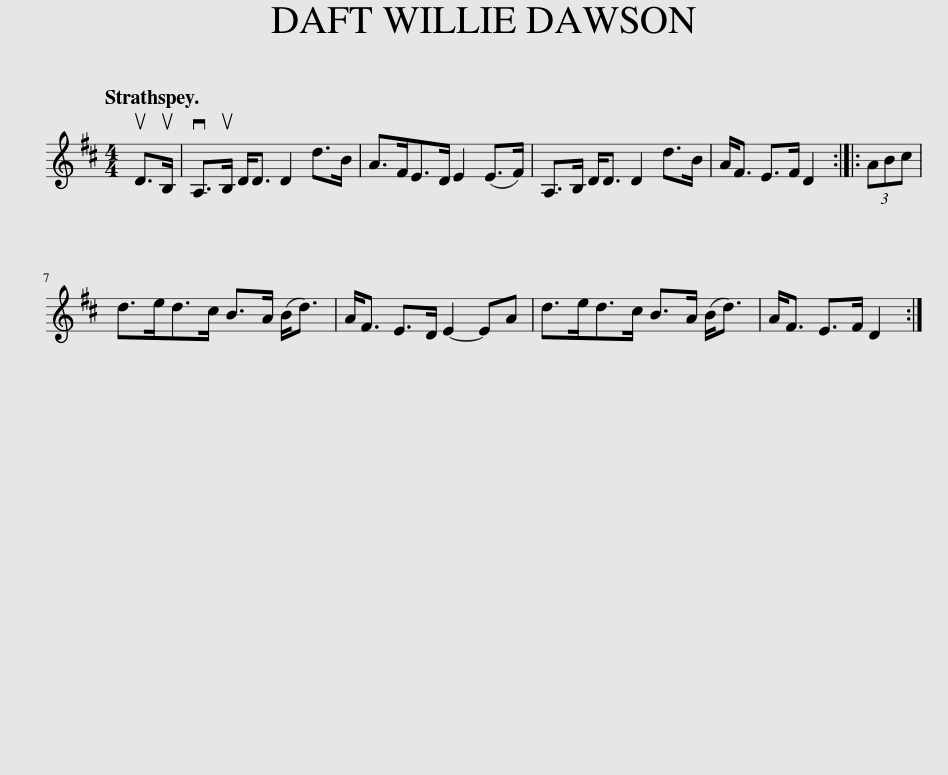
X:1
L:1/8
Q:1/4=120
M:4/4
I:linebreak $
K:D
V:1 treble
V:1
 uD>uB, | vA,>uB, D<D D2 d>B | A>FE>D E2 (E>F) | A,>B, D<D D2 d>B | A<F E>F D2 :: %5
 (3ABc |$ d>ed>c B>A (B<d) | A<F E>D E2- EA | d>ed>c B>A (B<d) | A<F E>F D2 :| %10
